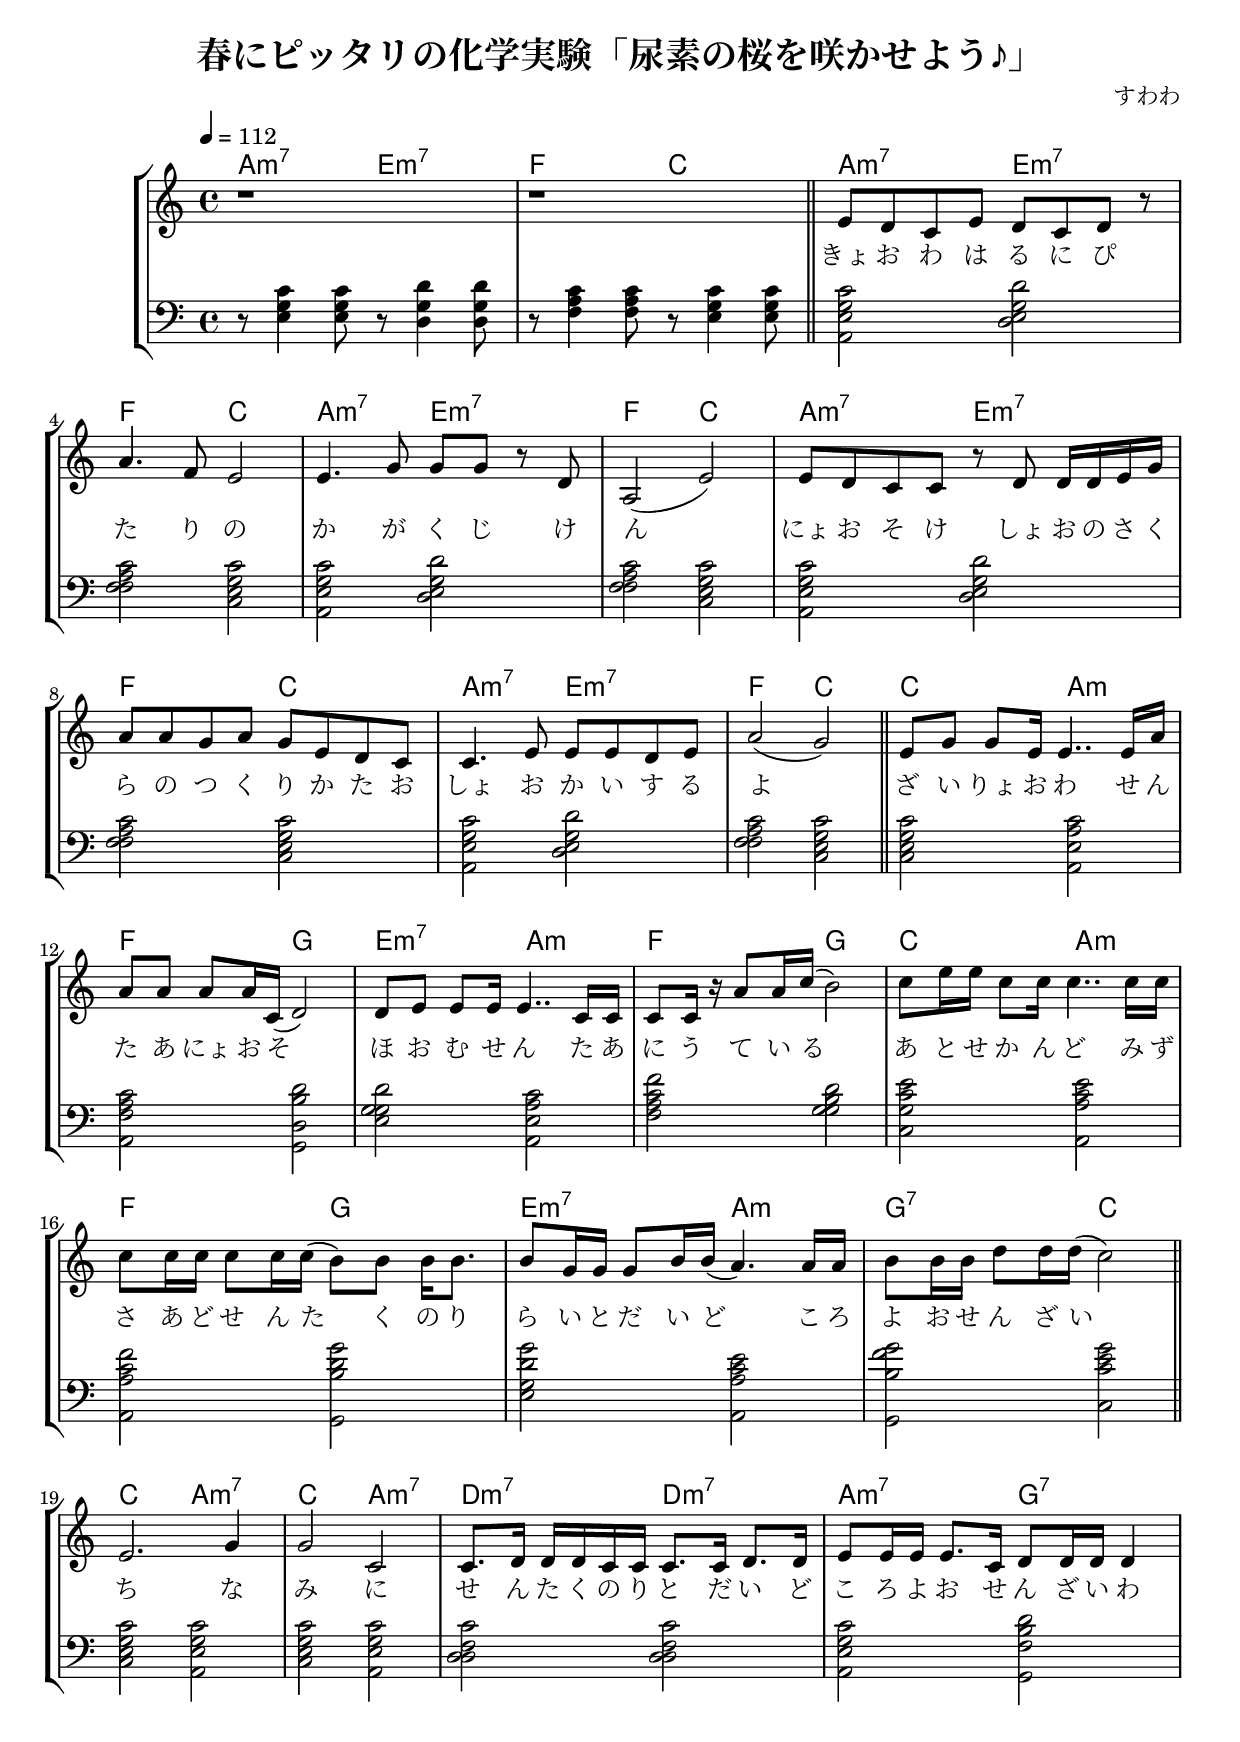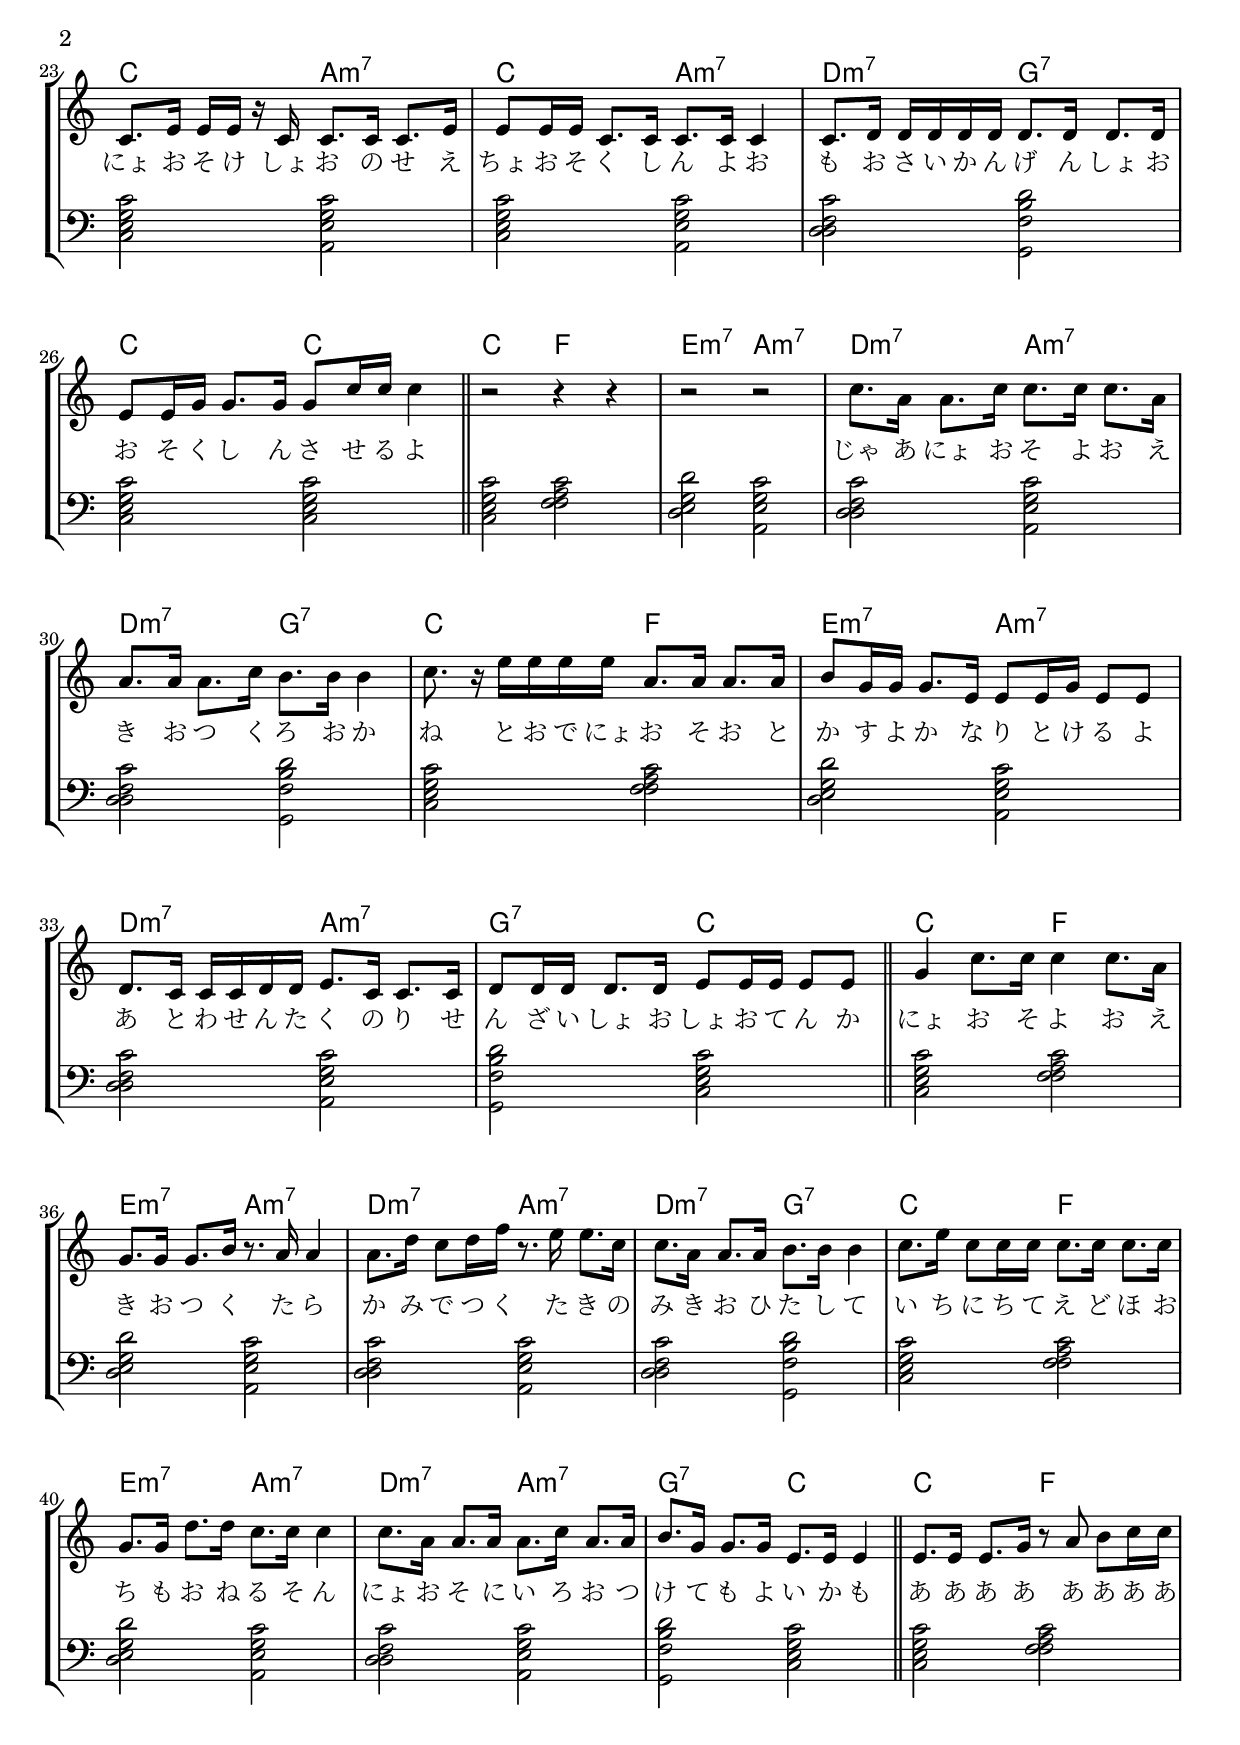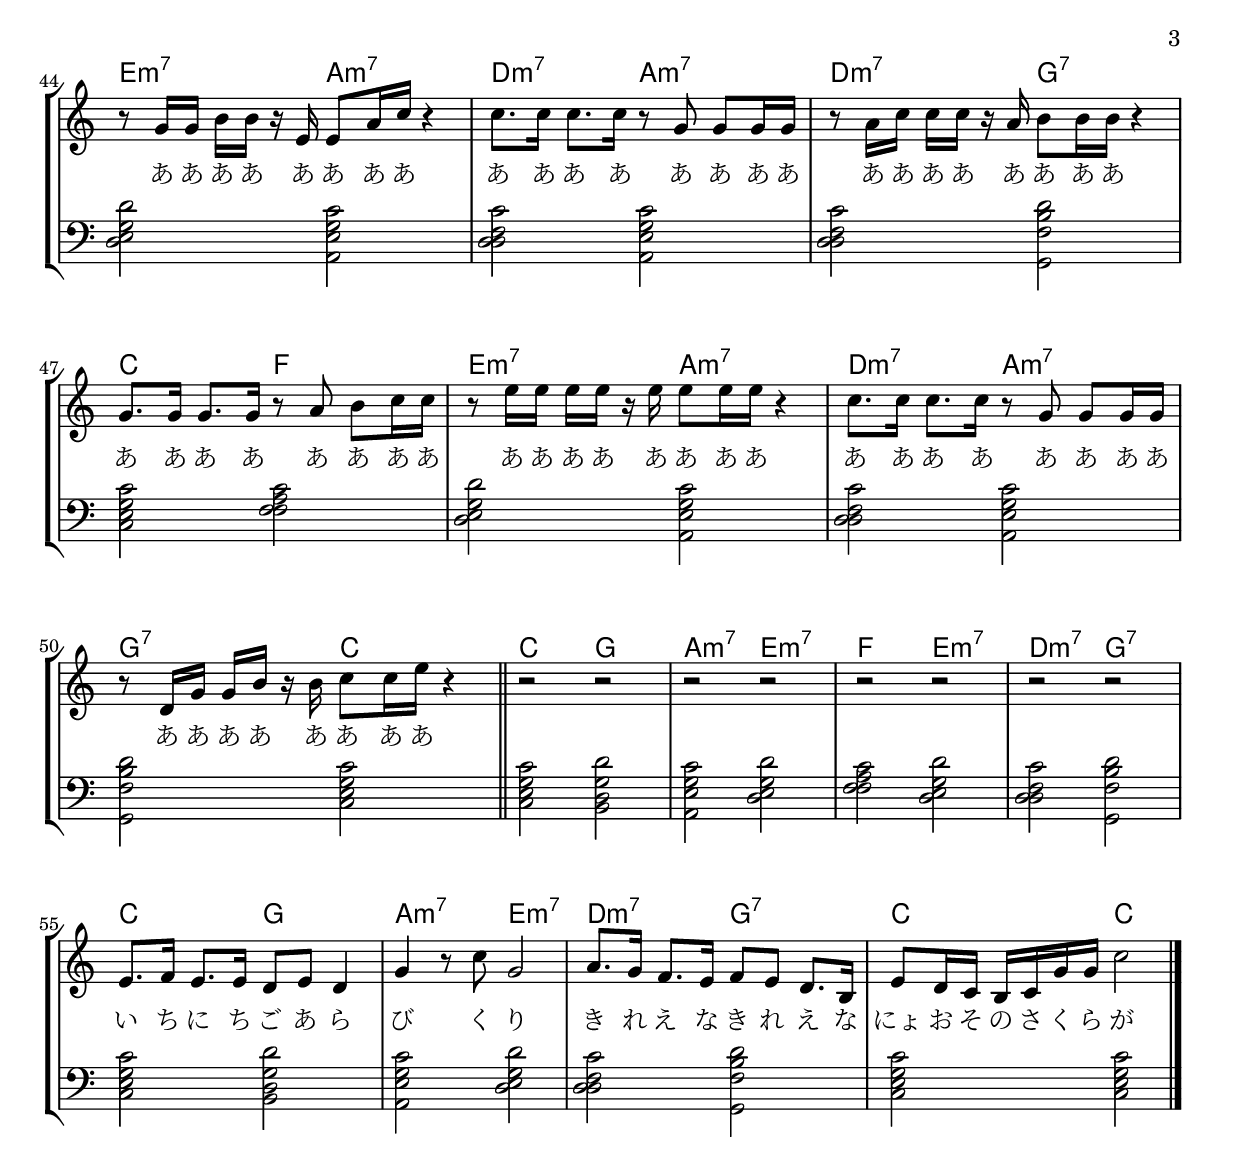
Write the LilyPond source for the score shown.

\version "2.12.1"

\header {
	title = \markup {春にピッタリの化学実験「尿素の桜を咲かせよう♪」}
	composer = \markup \center-column {すわわ}
}

harmony = \chordmode {
	a2:min7 e:min7 f c 

	a:min7 e:min7 f c a:min7 e:min7 f c a:min7 e:min7 f c a:min7 e:min7 f c 

	c a:m f g e:min7 a:m f g c a:m f g e:min7 a:m g:7 c 

	c a:min7 c a:min7 d:min7 d:min7 a:min7 g:7 c a:min7 c a:min7 d:min7 g:7 c c 

	c f e:min7 a:min7 d:min7 a:min7 d:min7 g:7 c f e:min7 a:min7 d:min7 a:min7 g:7 c 

	c f e:min7 a:min7 d:min7 a:min7 d:min7 g:7 c f e:min7 a:min7 d:min7 a:min7 g:7 c 

	c f e:min7 a:min7 d:min7 a:min7 d:min7 g:7 c f e:min7 a:min7 d:min7 a:min7 g:7 c 

	c g a:min7 e:min7 f e:min7 d:min7 g:7 c g a:min7 e:min7 d:min7 g:7 c c 
}

melody = {
	\key c \major
	\tempo 4 = 112
	r1 | r1   
	\set Staff.midiInstrument = #"mmi0.42"
	 e'8  d'8  c'8  e'8  d'8  c'8  d'8  r8 
	a'4.  f'8  e'2 
	e'4.  g'8  g'8  g'8  r8  d'8 
	a2  (e'2) 
	e'8  d'8  c'8  c'8  r8  d'8  d'16  d'16  e'16  g'16 
	a'8  a'8  g'8  a'8  g'8  e'8  d'8  c'8 
	c'4.  e'8  e'8  e'8  d'8  e'8 
	a'2  (g'2)
	\set Staff.midiInstrument = #"mmi0.42"
	 e'8  g'8  g'8  e'16  e'4..  e'16  a'16 
	a'8  a'8  a'8  a'16  c'16  (d'2) 
	d'8  e'8  e'8  e'16  e'4..  c'16  c'16 
	c'8  c'16  r16  a'8  a'16  c''16  (b'2) 
	c''8  e''16  e''16  c''8  c''16  c''4..  c''16  c''16 
	c''8  c''16  c''16  c''8  c''16  c''16  (b'8)  b'8  b'16  b'8. 
	b'8  g'16  g'16  g'8  b'16  b'16  (a'4.)  a'16  a'16 
	b'8  b'16  b'16  d''8  d''16  d''16  (c''2)
	\set Staff.midiInstrument = #"mmi0.42"
	 e'2.  g'4 
	g'2  c'2 
	c'8.  d'16  d'16  d'16  c'16  c'16  c'8.  c'16  d'8.  d'16 
	e'8  e'16  e'16  e'8.  c'16  d'8  d'16  d'16  d'4 
	c'8.  e'16  e'16  e'16  r16  c'16  c'8.  c'16  c'8.  e'16 
	e'8  e'16  e'16  c'8.  c'16  c'8.  c'16  c'4 
	c'8.  d'16  d'16  d'16  d'16  d'16  d'8.  d'16  d'8.  d'16 
	e'8  e'16  g'16  g'8.  g'16  g'8  c''16  c''16  c''4
	\set Staff.midiInstrument = #"mmi0.42"
	 r2  r4  r4 
	r2  r2 
	c''8.  a'16  a'8.  c''16  c''8.  c''16  c''8.  a'16 
	a'8.  a'16  a'8.  c''16  b'8.  b'16  b'4 
	c''8.  r16  e''16  e''16  e''16  e''16  a'8.  a'16  a'8.  a'16 
	b'8  g'16  g'16  g'8.  e'16  e'8  e'16  g'16  e'8  e'8 
	d'8.  c'16  c'16  c'16  d'16  d'16  e'8.  c'16  c'8.  c'16 
	d'8  d'16  d'16  d'8.  d'16  e'8  e'16  e'16  e'8  e'8
	\set Staff.midiInstrument = #"mmi0.42"
	 g'4  c''8.  c''16  c''4  c''8.  a'16 
	g'8.  g'16  g'8.  b'16  r8.  a'16  a'4 
	a'8.  d''16  c''8  d''16  f''16  r8.  e''16  e''8.  c''16 
	c''8.  a'16  a'8.  a'16  b'8.  b'16  b'4 
	c''8.  e''16  c''8  c''16  c''16  c''8.  c''16  c''8.  c''16 
	g'8.  g'16  d''8.  d''16  c''8.  c''16  c''4 
	c''8.  a'16  a'8.  a'16  a'8.  c''16  a'8.  a'16 
	b'8.  g'16  g'8.  g'16  e'8.  e'16  e'4
	\set Staff.midiInstrument = #"Clarinet"
	 e'8.  e'16  e'8.  g'16  r8  a'8  b'8  c''16  c''16 
	r8  g'16  g'16  b'16  b'16  r16  e'16  e'8  a'16  c''16  r4 
	c''8.  c''16  c''8.  c''16  r8  g'8  g'8  g'16  g'16 
	r8  a'16  c''16  c''16  c''16  r16  a'16  b'8  b'16  b'16  r4 
	g'8.  g'16  g'8.  g'16  r8  a'8  b'8  c''16  c''16 
	r8  e''16  e''16  e''16  e''16  r16  e''16  e''8  e''16  e''16  r4 
	c''8.  c''16  c''8.  c''16  r8  g'8  g'8  g'16  g'16 
	r8  d'16  g'16  g'16  b'16  r16  b'16  c''8  c''16  e''16  r4
	\set Staff.midiInstrument = #"fss0.5"
	 r2  r2 
	r2  r2 
	r2  r2 
	r2  r2 
	e'8.  f'16  e'8.  e'16  d'8  e'8  d'4 
	g'4  r8  c''8  g'2 
	a'8.  g'16  f'8.  e'16  f'8  e'8  d'8.  b16 
	e'8  d'16  c'16  b16  c'16  g'16  g'16  c''2
	\bar "|."
}

words = \lyricmode {
	
	きょ  お  わ  は  る  に  ぴ  た  り  の  か  が  く  じ  け  ん  にょ  お  そ  け  しょ  お  の  さ  く  ら  の  つ  く  り  か  た  お  しょ  お  か  い  す  る  よ  
	ざ  い  りょ  お  わ  せ  ん  た  あ  にょ  お  そ  ほ  お  む  せ  ん  た  あ  に  う  て  い  る  あ  と  せ  か  ん  ど  み  ず  さ  あ  ど  せ  ん  た  く  の  り  ら  い  と  だ  い  ど  こ  ろ  よ  お  せ  ん  ざ  い  
	ち  な  み  に  せ  ん  た  く  の  り  と  だ  い  ど  こ  ろ  よ  お  せ  ん  ざ  い  わ  にょ  お  そ  け  しょ  お  の  せ  え  ちょ  お  そ  く  し  ん  よ  お  も  お  さ  い  か  ん  げ  ん  しょ  お  お  そ  く  し  ん  さ  せ  る  よ  
	じゃ  あ  にょ  お  そ  よ  お  え  き  お  つ  く  ろ  お  か  ね  と  お  で  にょ  お  そ  お  と  か  す  よ  か  な  り  と  け  る  よ  あ  と  わ  せ  ん  た  く  の  り  せ  ん  ざ  い  しょ  お  しょ  お  て  ん  か  
	にょ  お  そ  よ  お  え  き  お  つ  く  た  ら  か  み  で  つ  く  た  き  の  み  き  お  ひ  た  し  て  い  ち  に  ち  て  え  ど  ほ  お  ち  も  お  ね  る  そ  ん  にょ  お  そ  に  い  ろ  お  つ  け  て  も  よ  い  か  も  
	あ  あ  あ  あ  あ  あ  あ  あ  あ  あ  あ  あ  あ  あ  あ  あ  あ  あ  あ  あ  あ  あ  あ  あ  あ  あ  あ  あ  あ  あ  あ  あ  あ  あ  あ  あ  あ  あ  あ  あ  あ  あ  あ  あ  あ  あ  あ  あ  あ  あ  あ  あ  あ  あ  あ  あ  あ  あ  あ  あ  あ  あ  あ  あ  
	い  ち  に  ち  ご  あ  ら  び  く  り  き  れ  え  な  き  れ  え  な  にょ  お  そ  の  さ  く  ら  が  
}

tempochange = {
	\tempo 4 = 112
	r1 | r1 \bar "||"
	\tempo 4 = 112
	r1 | r1 | r1 | r1 | r1 | r1 | r1 | r1 \bar "||"
	\tempo 4 = 112
	r1 | r1 | r1 | r1 | r1 | r1 | r1 | r1 \bar "||"
	\tempo 4 = 112
	r1 | r1 | r1 | r1 | r1 | r1 | r1 | r1 \bar "||"
	\tempo 4 = 112
	r1 | r1 | r1 | r1 | r1 | r1 | r1 | r1 \bar "||"
	\tempo 4 = 112
	r1 | r1 | r1 | r1 | r1 | r1 | r1 | r1 \bar "||"
	\tempo 4 = 112
	r1 | r1 | r1 | r1 | r1 | r1 | r1 | r1 \bar "||"
	\tempo 4 = 112
	r1 | r1 | r1 | r1 | r1 | r1 | r1 | r1 \bar "|."
}

mainacc = {
	\clef bass
	\set Staff.midiInstrument = #"English Horn"
	\key c \major
	\tempo 4 = 112
	r8 <e g c'>4 <e g c'>8
	r8 <d g d'>4 <d g d'>8
	r8 <f a c'>4 <f a c'>8
	r8 <e g c'>4 <e g c'>8
	\bar "||"

	\set Staff.midiInstrument = #"Flute"
	<a, e g c'>2
	<e d g d'>2
	<f f a c'>2
	<c e g c'>2
	<a, e g c'>2
	<e d g d'>2
	<f f a c'>2
	<c e g c'>2
	<a, e g c'>2
	<e d g d'>2
	<f f a c'>2
	<c e g c'>2
	<a, e g c'>2
	<e d g d'>2
	<f f a c'>2
	<c e g c'>2
	\bar "||"

	\set Staff.midiInstrument = #"Trombone"
	<c e g c'>2
	<a, e a c'>2
	<a, f a c'>2
	<g, d b d'>2
	<e g g d'>2
	<a, e a c'>2
	<f a c' f'>2
	<g g b d'>2
	<c g c' e'>2
	<a, a c' e'>2
	<a, a c' f'>2
	<g, b d' g'>2
	<e g d' g'>2
	<a, a c' e'>2
	<g, b f' g'>2
	<c c' e' g'>2
	\bar "||"

	\set Staff.midiInstrument = #"Viola"
	<c e g c'>2
	<a, e g c'>2
	<c e g c'>2
	<a, e g c'>2
	<d d f c'>2
	<d d f c'>2
	<a, e g c'>2
	<g, f b d'>2
	<c e g c'>2
	<a, e g c'>2
	<c e g c'>2
	<a, e g c'>2
	<d d f c'>2
	<g, f b d'>2
	<c e g c'>2
	<c e g c'>2
	\bar "||"

	\set Staff.midiInstrument = #"Overdriven Guitar"
	<c e g c'>2
	<f f a c'>2
	<e d g d'>2
	<a, e g c'>2
	<d d f c'>2
	<a, e g c'>2
	<d d f c'>2
	<g, f b d'>2
	<c e g c'>2
	<f f a c'>2
	<e d g d'>2
	<a, e g c'>2
	<d d f c'>2
	<a, e g c'>2
	<g, f b d'>2
	<c e g c'>2
	\bar "||"

	\set Staff.midiInstrument = #"Reed organ"
	<c e g c'>2
	<f f a c'>2
	<e d g d'>2
	<a, e g c'>2
	<d d f c'>2
	<a, e g c'>2
	<d d f c'>2
	<g, f b d'>2
	<c e g c'>2
	<f f a c'>2
	<e d g d'>2
	<a, e g c'>2
	<d d f c'>2
	<a, e g c'>2
	<g, f b d'>2
	<c e g c'>2
	\bar "||"

	\set Staff.midiInstrument = #"Electric Grand"
	<c e g c'>2
	<f f a c'>2
	<e d g d'>2
	<a, e g c'>2
	<d d f c'>2
	<a, e g c'>2
	<d d f c'>2
	<g, f b d'>2
	<c e g c'>2
	<f f a c'>2
	<e d g d'>2
	<a, e g c'>2
	<d d f c'>2
	<a, e g c'>2
	<g, f b d'>2
	<c e g c'>2
	\bar "||"

	\set Staff.midiInstrument = #"Drawbar Organ"
	<c e g c'>2
	<b, d g d'>2
	<a, e g c'>2
	<e d g d'>2
	<f f a c'>2
	<e d g d'>2
	<d d f c'>2
	<g, f b d'>2
	<c e g c'>2
	<b, d g d'>2
	<a, e g c'>2
	<e d g d'>2
	<d d f c'>2
	<g, f b d'>2
	<c e g c'>2
	<c e g c'>2
	\bar "|."
}

subacc = {
	\clef bass
	\set Staff.midiInstrument = #"Fretless Bass"
	\key c \major
	\tempo 4 = 112
	r8 a, <e g c'>4
	r8 e <d g d'>4
	r8 f <f a c'>4
	r8 c <e g c'>4
	\bar "||"

	\set Staff.midiInstrument = #"Accordion"
	<a, e g c'>2
	<e d g d'>2
	<f f a c'>2
	<c e g c'>2
	<a, e g c'>2
	<e d g d'>2
	<f f a c'>2
	<c e g c'>2
	<a, e g c'>2
	<e d g d'>2
	<f f a c'>2
	<c e g c'>2
	<a, e g c'>2
	<e d g d'>2
	<f f a c'>2
	<c e g c'>2
	\bar "||"

	\set Staff.midiInstrument = #"Honky-tonk"
	<c e g c'>2
	<a, e a c'>2
	<a, f a c'>2
	<g, d b d'>2
	<e g g d'>2
	<a, e a c'>2
	<f a c' f'>2
	<g g b d'>2
	<c g c' e'>2
	<a, a c' e'>2
	<a, a c' f'>2
	<g, b d' g'>2
	<e g d' g'>2
	<a, a c' e'>2
	<g, b f' g'>2
	<c c' e' g'>2
	\bar "||"

	\set Staff.midiInstrument = #"Dulcimer"
	<c e g c'>2
	<a, e g c'>2
	<c e g c'>2
	<a, e g c'>2
	<d d f c'>2
	<d d f c'>2
	<a, e g c'>2
	<g, f b d'>2
	<c e g c'>2
	<a, e g c'>2
	<c e g c'>2
	<a, e g c'>2
	<d d f c'>2
	<g, f b d'>2
	<c e g c'>2
	<c e g c'>2
	\bar "||"

	\set Staff.midiInstrument = #"Glockenspiel"
	<c e g c'>4 <c e g c'>4
	<f f a c'>4 <f f a c'>4
	<e d g d'>4 <e d g d'>4
	<a, e g c'>4 <a, e g c'>4
	<d d f c'>4 <d d f c'>4
	<a, e g c'>4 <a, e g c'>4
	<d d f c'>4 <d d f c'>4
	<g, f b d'>4 <g, f b d'>4
	<c e g c'>4 <c e g c'>4
	<f f a c'>4 <f f a c'>4
	<e d g d'>4 <e d g d'>4
	<a, e g c'>4 <a, e g c'>4
	<d d f c'>4 <d d f c'>4
	<a, e g c'>4 <a, e g c'>4
	<g, f b d'>4 <g, f b d'>4
	<c e g c'>4 <c e g c'>4
	\bar "||"

	\set Staff.midiInstrument = #"Bright Acoustic"
	<e g c'>8 <e g c'>4 <e g c'>8
	<f a c'>8 <f a c'>4 <f a c'>8
	<d g d'>8 <d g d'>4 <d g d'>8
	<e g c'>8 <e g c'>4 <e g c'>8
	<d f c'>8 <d f c'>4 <d f c'>8
	<e g c'>8 <e g c'>4 <e g c'>8
	<d f c'>8 <d f c'>4 <d f c'>8
	<f b d'>8 <f b d'>4 <f b d'>8
	<e g c'>8 <e g c'>4 <e g c'>8
	<f a c'>8 <f a c'>4 <f a c'>8
	<d g d'>8 <d g d'>4 <d g d'>8
	<e g c'>8 <e g c'>4 <e g c'>8
	<d f c'>8 <d f c'>4 <d f c'>8
	<e g c'>8 <e g c'>4 <e g c'>8
	<f b d'>8 <f b d'>4 <f b d'>8
	<e g c'>8 <e g c'>4 <e g c'>8
	\bar "||"

	\set Staff.midiInstrument = #"Harpsichord"
	<e g c'>8 <e g c'>4 <e g c'>8
	<f a c'>8 <f a c'>4 <f a c'>8
	<d g d'>8 <d g d'>4 <d g d'>8
	<e g c'>8 <e g c'>4 <e g c'>8
	<d f c'>8 <d f c'>4 <d f c'>8
	<e g c'>8 <e g c'>4 <e g c'>8
	<d f c'>8 <d f c'>4 <d f c'>8
	<f b d'>8 <f b d'>4 <f b d'>8
	<e g c'>8 <e g c'>4 <e g c'>8
	<f a c'>8 <f a c'>4 <f a c'>8
	<d g d'>8 <d g d'>4 <d g d'>8
	<e g c'>8 <e g c'>4 <e g c'>8
	<d f c'>8 <d f c'>4 <d f c'>8
	<e g c'>8 <e g c'>4 <e g c'>8
	<f b d'>8 <f b d'>4 <f b d'>8
	<e g c'>8 <e g c'>4 <e g c'>8
	\bar "||"

	\set Staff.midiInstrument = #"Acoustic grand"
	<e g c'>8 <e g c'>4 <e g c'>8
	<d g d'>8 <d g d'>4 <d g d'>8
	<e g c'>8 <e g c'>4 <e g c'>8
	<d g d'>8 <d g d'>4 <d g d'>8
	<f a c'>8 <f a c'>4 <f a c'>8
	<d g d'>8 <d g d'>4 <d g d'>8
	<d f c'>8 <d f c'>4 <d f c'>8
	<f b d'>8 <f b d'>4 <f b d'>8
	<e g c'>8 <e g c'>4 <e g c'>8
	<d g d'>8 <d g d'>4 <d g d'>8
	<e g c'>8 <e g c'>4 <e g c'>8
	<d g d'>8 <d g d'>4 <d g d'>8
	<d f c'>8 <d f c'>4 <d f c'>8
	<f b d'>8 <f b d'>4 <f b d'>8
	<e g c'>8 <e g c'>4 <e g c'>8
	<e g c'>8 <e g c'>4.
	\bar "|."
}

percA = {
	\drummode {
	r4 hh4 hh4 hh4  |r1  \bar "||"
	r8 cymr16 cymr16 cymr8 cymr16 cymr16 cymr8 cymr16 cymr16 cymr8 cymr8  |cymr8 cymr16 cymr16 cymr8 cymr16 cymr16 cymr8 cymr16 cymr16 cymr8 cymr8  |cymr8 cymr16 cymr16 cymr8 cymr16 cymr16 cymr8 cymr16 cymr16 cymr8 cymr16 cymr16  |cymr8 cymr16 cymr16 cymr8 cymr16 cymr16 cymr8 cymr16 cymr16 cymr8 cymr8  |r8 cymr16 cymr16 cymr8 cymr16 cymr16 cymr8 cymr16 cymr16 cymr8 cymr8  |cymr8 cymr16 cymr16 cymr8 cymr16 cymr16 cymr8 cymr16 cymr16 cymr8 cymr8  |cymr8 cymr16 cymr16 cymr8 cymr16 cymr16 cymr8 cymr16 cymr16 cymr8 cymr16 cymr16  |cymr8 cymr16 cymr16 cymr8 cymr16 cymr16 cymr8 cymr16 cymr16 cymr8 cymr8  \bar "||"
	r4 hh8. hh4 r16 hh4  |hh4 hh8 hh4. hh4  |hh4 hh8. hh4 r16 hh4  |hh4 hh8 hh4. hh4  |r4 hh8. hh4 r16 hh4  |hh4 hh8 hh4. hh4  |hh4 hh8. hh4 r16 hh4  |hh4 hh8 hh4. hh4  \bar "||"
	bd2 r8 bd4 bd8  |bd4. bd8 bd2  |bd2 r8 bd4 bd8  |bd4. bd8 bd2  |bd2 r8 bd4 bd8  |bd4. bd8 bd2  |bd2 r8 bd4 bd8  |bd4. bd8 bd2  \bar "||"
	r8 cymr8 cymr8 cymr8 cymr8 cymr8 cymr8 cymr8  |cymr8 cymr8 cymr8 cymr8 cymr8 cymr8 cymr8 cymr8  |cymr8 cymr8 cymr8 cymr8 cymr8 cymr8 cymr8 cymr8  |cymr8 cymr8 cymr8 cymr8 cymr8 cymr8 cymr8 cymr8  |r8 cymr8 cymr8 cymr8 cymr8 cymr8 cymr8 cymr8  |cymr8 cymr8 cymr8 cymr8 cymr8 cymr8 cymr8 cymr8  |cymr8 cymr8 cymr8 cymr8 cymr8 cymr8 cymr8 cymr8  |cymr8 cymr8 cymr4 cymr8 cymr4.  \bar "||"
	cymc1  |r1  |r1  |r1  |cymc1  |r1  |r1  |r1  \bar "||"
	r4 hh4 hh4 hh4  |hh4 hh4 hh4 hh4  |hh4 hh4 hh4 hh4  |hh4 hh4 hh4 hh4  |r4 hh4 hh4 hh4  |hh4 hh4 hh4 hh4  |hh4 hh4 hh4 hh4  |hh4 hh4 hh4 hh4  \bar "||"
	r4 hh4 hh4 hh4  |hh4 hh4 hh4 hh4  |hh4 hh4 hh4 hh4  |hh4 hh4 hh4 hh4  |r4 hh4 hh4 hh4  |hh4 hh4 hh4 hh4  |hh4 hh4 hh4 hh4  |hh4 hh4 hh4 hh4  \bar "|."
	}
}

percB = {
	\drummode {
	r4 sn8 sn4. sn4  |sn16 sn16 sn16 sn16 sn16 sn16 sn16 sn16 sn16 sn16 sn16 sn16 sn16 sn16 sn16 sn16  \bar "||"
	r4 sn2 sn4  |r4 sn8 sn4. sn4  |r4 sn2 sn4  |r4 sn8 sn4. sn4  |r4 sn2 sn4  |r4 sn8 sn4. sn4  |r4 sn2 sn4  |r4 sn2 sn8 sn16 sn16  \bar "||"
	r8 hhp4 hhp4 hhp4 hhp8  |r8 hhp2 hhp4 hhp8  |r8 hhp4 hhp4 hhp4 hhp8  |r8 hhp2 hhp4 hhp8  |r8 hhp4 hhp4 hhp4 hhp8  |r8 hhp2 hhp4 hhp8  |r8 hhp4 hhp4 hhp4 hhp8  |r8 hhp2 hhp4.  \bar "||"
	r4. ss4. ss4  |r4 ss4. ss4.  |r4. ss4. ss4  |r4 ss4. ss4.  |r4. ss4. ss4  |r4 ss4. ss4.  |r4. ss4. ss4  |r4 ss4. ss4.  \bar "||"
	r4 sn8 sn4. sn4  |r4 sn8 sn4. sn4  |r4 sn8 sn4. sn4  |r4 sn8 sn4. sn4  |r4 sn8 sn4. sn4  |r4 sn8 sn4. sn4  |r4 sn8 sn4. sn4  |r8 sn8 sn4 sn8 sn8 sn16 sn16 sn16 sn16  \bar "||"
	r8 hho8 hho8 hho8 hho8 hho8 hho8 hho8  |hho8 hho8 hho8 hho8 hho8 hho8 hho8 hho8  |hho8 hho8 hho8 hho8 hho8 hho8 hho8 hho8  |hho8 hho8 hho8 hho8 hho8 hho4.  |r8 hho8 hho8 hho8 hho8 hho8 hho8 hho8  |hho8 hho8 hho8 hho8 hho8 hho8 hho8 hho8  |hho8 hho8 hho8 hho8 hho8 hho8 hho8 hho8  |hho8 hho8 hho8 hho8 hho8 hho4.  \bar "||"
	r8 hhp4 hhp4 hhp4 hhp8  |r8 hhp4 hhp4 hhp4 hhp8  |r8 hhp4 hhp4 hhp4 hhp8  |r8 hhp4 hhp4 hhp4 hhp8  |r8 hhp4 hhp4 hhp4 hhp8  |r8 hhp4 hhp4 hhp4 hhp8  |r8 hhp4 hhp4 hhp4 hhp8  |r8 hhp4 hhp2 r8  \bar "||"
	r8 hhp4 hhp4 hhp4 hhp8  |r8 hhp4 hhp4 hhp4 hhp8  |r8 hhp4 hhp4 hhp4 hhp8  |r8 hhp4 hhp4 hhp4 hhp8  |r8 hhp4 hhp4 hhp4 hhp8  |r8 hhp4 hhp4 hhp4 hhp8  |r8 hhp4 hhp4 hhp4 hhp8  |r8 hhp4 hhp2 r8  \bar "|."
	}
}

percC = {
	\drummode {
	bd4 bd4 bd4 bd4  |bd4 bd4 bd8 bd8 bd8 bd8  \bar "||"
	bd8. bd16 bd8. bd16 bd8. bd16 bd8. bd16  |bd8. bd16 bd8. bd16 bd8. bd16 bd4  |bd8. bd16 bd8. bd16 bd8. bd16 bd8. bd16  |bd8. bd16 bd8. bd16 bd8. bd16 bd4  |bd8. bd16 bd8. bd16 bd8. bd16 bd8. bd16  |bd8. bd16 bd8. bd16 bd8. bd16 bd4  |bd8. bd16 bd8. bd16 bd8. bd16 bd8. bd16  |bd8. bd16 bd8. bd16 bd8. bd16 bd8. bd16  \bar "||"
	r4 sn2 sn8. sn16  |r4 sn2 sn8. sn16  |r4 sn2 sn8. sn16  |r4 sn2 sn8. sn16  |r4 sn2 sn8. sn16  |r4 sn2 sn8. sn16  |r4 sn2 sn8. sn16  |r4 sn2 sn8 sn16 sn16  \bar "||"
	cymr8 cymr8 cymr8 cymr8 cymr8 cymr8 cymr8 cymr8  |cymr8 cymr8 cymr8 cymr8 cymr8 cymr8 cymr8 cymr8  |cymr8 cymr8 cymr8 cymr8 cymr8 cymr8 cymr8 cymr8  |cymr8 cymr8 cymr8 cymr8 cymr4. cymr8  |cymr8 cymr8 cymr8 cymr8 cymr8 cymr8 cymr8 cymr8  |cymr8 cymr8 cymr8 cymr8 cymr8 cymr8 cymr8 cymr8  |cymr8 cymr8 cymr8 cymr8 cymr8 cymr8 cymr8 cymr8  |cymr8 cymr8 cymr8 cymr8 cymr4. cymr8  \bar "||"
	bd4 bd4 bd4 bd4  |bd4 bd4 bd8 bd8 bd4  |bd4 bd4 bd4 bd4  |bd4 bd4 bd8 bd8 bd4  |bd4 bd4 bd4 bd4  |bd4 bd4 bd8 bd8 bd4  |bd4 bd4 bd4 bd4  |bd4. bd8 bd4 bd8 bd8  \bar "||"
	r1  |r1  |r1  |r2. hh4  |r1  |r1  |r1  |r2. hh4  \bar "||"
	r4 sn2 sn4  |r4 sn2 sn8. sn16  |r4 sn2 sn4  |r4 sn2 sn8. sn16  |r4 sn2 sn4  |r4 sn2 sn8. sn16  |r4 sn2 sn4  |r4 sn4 r16 sn16 sn8. sn16 sn16 sn16  \bar "||"
	r4 sn2 sn4  |r4 sn2 sn8. sn16  |r4 sn2 sn4  |r4 sn2 sn8. sn16  |r4 sn2 sn4  |r4 sn2 sn8. sn16  |r4 sn2 sn4  |r4 sn4 r16 sn16 sn8. sn16 sn16 sn16  \bar "|."
	}
}

percD = {
	\drummode {
	r8 hhp4 hhp4 hhp4 hhp8  |r8 hhp4 hhp4 hhp4 hhp8  \bar "||"
	r1  |r2 r16 tommh4. r16  |r1  |r2 r16 tommh4. r16  |r1  |r2 r16 tommh4. r16  |r1  |r4. tommh2 r8  \bar "||"
	bd4. r16 bd8. bd4 bd8  |bd8 bd4 r16 bd8. bd4 bd8  |bd4. r16 bd8. bd4 bd8  |bd8 bd4 r16 bd8. bd4 bd8  |bd4. r16 bd8. bd4 bd8  |bd8 bd4 r16 bd8. bd4 bd8  |bd4. r16 bd8. bd4 bd8  |bd8 bd4 r16 bd8. bd4 bd8  \bar "||"
	r1 |r1 |r1 |r2. toml4  |r1 |r1 |r1 |r2. toml4  \bar "||"
	cymc1  |r1 |r1 |r1 |cymc1  |r1 |r1 |r1 \bar "||"
	r8 sn4 sn4 sn4 sn8  |r8 sn4 sn4 sn4 sn8  |r8 sn4 sn4 sn4 sn8  |r8 sn4 sn4 sn8. sn16 sn16 sn16  |r8 sn4 sn4 sn4 sn8  |r8 sn4 sn4 sn4 sn8  |r8 sn4 sn4 sn4 sn8  |r8 sn4 sn4 sn8. sn16 sn16 sn16  \bar "||"
	bd2 bd8 bd16 bd4 r16  |bd2 bd8 bd16 bd4 r16  |bd2 bd8 bd16 bd4 r16  |bd2 bd8 bd16 bd4 r16  |bd2 bd8 bd16 bd4 r16  |bd2 bd8 bd16 bd4 r16  |bd2 bd8 bd16 bd4 r16  |bd4. bd8 bd4 bd4  \bar "||"
	bd2 bd8 bd16 bd4 r16  |bd2 bd8 bd16 bd4 r16  |bd2 bd8 bd16 bd4 r16  |bd2 bd8 bd16 bd4 r16  |bd2 bd8 bd16 bd4 r16  |bd2 bd8 bd16 bd4 r16  |bd2 bd8 bd16 bd4 r16  |bd4. bd8 bd4 bd4  \bar "|."
	}
}

percE = {
	\drummode {
	cymc1  |r1 \bar "||"
	r1  |r2. r8 toml8  |r1  |r2. r8 toml8  |r1  |r2. r8 toml8  |r1  |r2 r16 toml4. r16  \bar "||"
	r1  |r4. r16 hho2 r16  |r1  |r4. r16 hho2 r16  |r1  |r4. r16 hho2 r16  |r1  |r4. r16 hho2 r16  \bar "||"
	r1 |r1 |r1 |r2 r8 tommh4.  |r1 |r1 |r1 |r2 r8 tommh4.  \bar "||"
	r1 |r1 |r1 |r1 |r1 |r1 |r1 |r4 r16 hhp8 hhp2 r16  \bar "||"
	bd4 bd16 bd8. bd8. bd8 bd8.  |bd4 bd16 bd8. bd16 bd8 bd8 bd8.  |bd4 bd16 bd8. bd8. bd8 bd8.  |bd4 bd16 bd8. bd16 bd8. bd4  |bd4 bd16 bd8. bd8. bd8 bd8.  |bd4 bd16 bd8. bd16 bd8 bd8 bd8.  |bd4 bd16 bd8. bd8. bd8 bd8.  |bd4 bd16 bd8. bd16 bd8. bd4  \bar "||"
	cymc1  |r1 |r1 |r1 |cymc1  |r1 |r1 |r1 \bar "||"
	cymc1  |r1 |r1 |r1 |cymc1  |r1 |r1 |r1 \bar "|."
	}
}

percF = {
	\drummode {
	r1 | r1 \bar "||"
	cymc1  |r1 |r1 |r1 |cymc1  |r1 |r1 |r1 \bar "||"
	cymc1  |r1 |r1 |r1 |cymc1  |r1 |r1 |r1 \bar "||"
	r1 | r1 | r1 | r1 | r1 | r1 | r1 | r1 \bar "||"
	r1 |r1 |r1 |r1 |r1 |r1 |r1 |r4. hh2 r8  \bar "||"
	r1 | r1 | r1 | r1 | r1 | r1 | r1 | r1 \bar "||"
	r1 | r1 | r1 | r1 | r1 | r1 | r1 | r1 \bar "||"
	r1 | r1 | r1 | r1 | r1 | r1 | r1 | r1 \bar "|."
	}
}

\score {
	<<
		\new StaffGroup <<
			\new ChordNames {\harmony}
			\new Voice = "melody" {\melody}
			\new Lyrics \lyricsto "melody" \words
			\new Staff = "mainacc" {\mainacc}
		>>
	>>
	\layout { }
}
